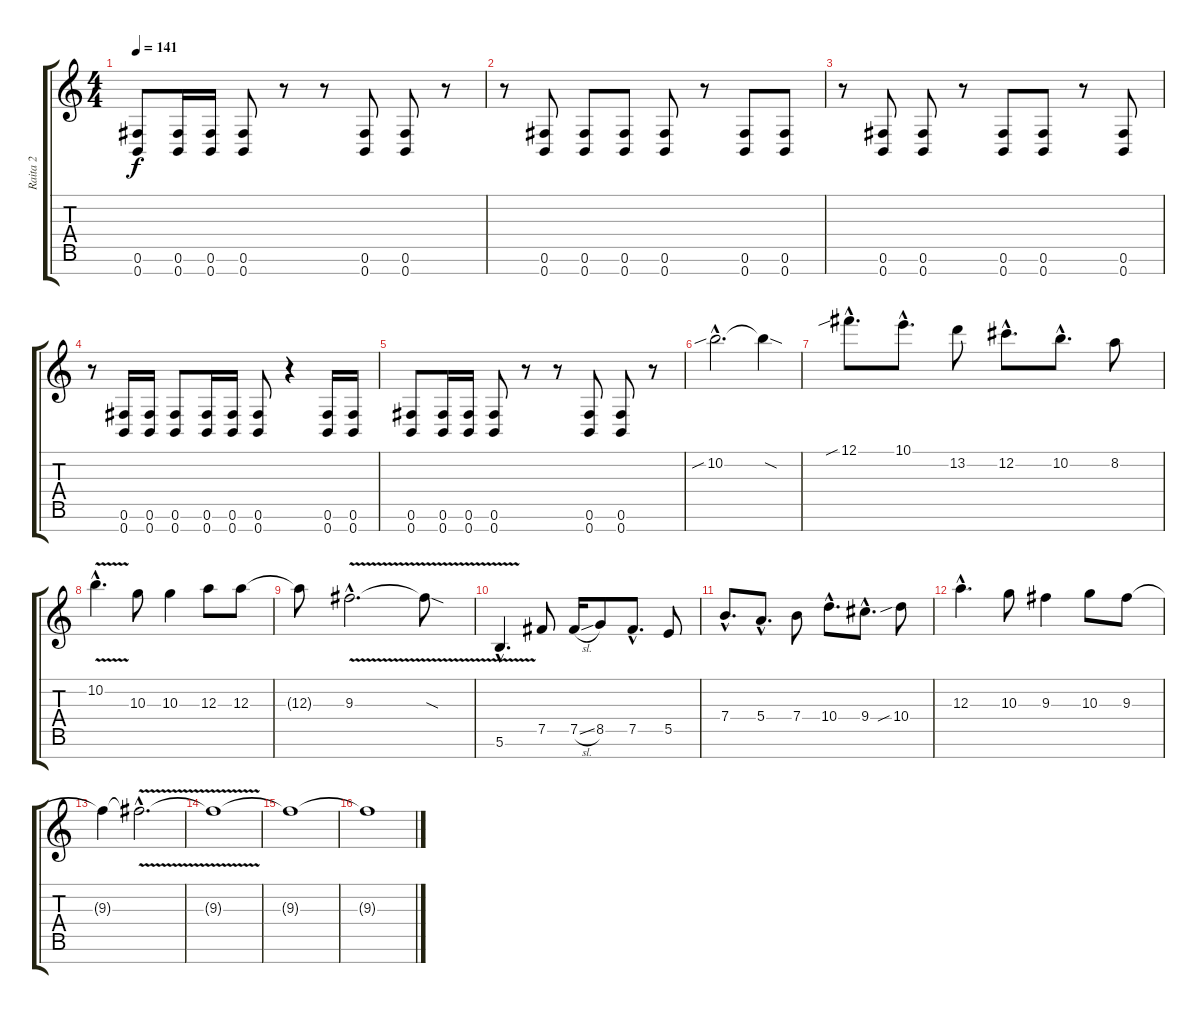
\track ("Raita 2" "Raita 2") {instrument distortionguitar}
\staff {score tabs}
\tuning (Gb4 Db4 A3 E3 B2 Gb2 B1) {hide}
\ts (4 4)
\tempo 141
\clef g2
\ks c
(0.6 0.7).8{dy f} (0.6 0.7).16 (0.6 0.7).16 (0.6 0.7).8 r.8 r.8 (0.6 0.7).8 (0.6 0.7).8 r.8 |
r.8 (0.6 0.7).8 (0.6 0.7).8 (0.6 0.7).8 (0.6 0.7).8 r.8 (0.6 0.7).8 (0.6 0.7).8 |
r.8 (0.6 0.7).8 (0.6 0.7).8 r.8 (0.6 0.7).8 (0.6 0.7).8 r.8 (0.6 0.7).8 |
r.8 (0.6 0.7).16 (0.6 0.7).16 (0.6 0.7).8 (0.6 0.7).16 (0.6 0.7).16 (0.6 0.7).8 r.4 (0.6 0.7).16 (0.6 0.7).16 |
(0.6 0.7).8 (0.6 0.7).16 (0.6 0.7).16 (0.6 0.7).8 r.8 r.8 (0.6 0.7).8 (0.6 0.7).8 r.8 |
10.2{sib hac}.2{d balance 16 instrument overdrivenguitar} 10.2{sod t}.4 |
12.1{sib hac}.8{d} 10.1{hac}.8{d} 13.2.8 12.2{hac}.8{d} 10.2{hac}.8{d} 8.2.8 |
10.2{v hac}.4{d} 10.3.8 10.3.4 12.3.8 12.3.8 |
12.3{t}.8 9.3{v hac}.2{d} 9.3{sod t}.8 |
5.6{v hac}.4{d} 7.5.8 7.5{sl}.16 8.5.8 7.5{hac}.8{d} 5.5.8 |
7.4{hac}.8{d} 5.4{hac}.8{d} 7.4.8 10.4{hac}.8{d} 9.4{hac}.8{d} 10.4{sib}.8 |
12.3{hac}.4{d} 10.3.8 9.3.4 10.3.8 9.3.8 |
9.3{t}.4 9.3{v hac t}.2{d volume 9} |
9.3{t}.1 |
9.3{t}.1 |
9.3{t}.1
